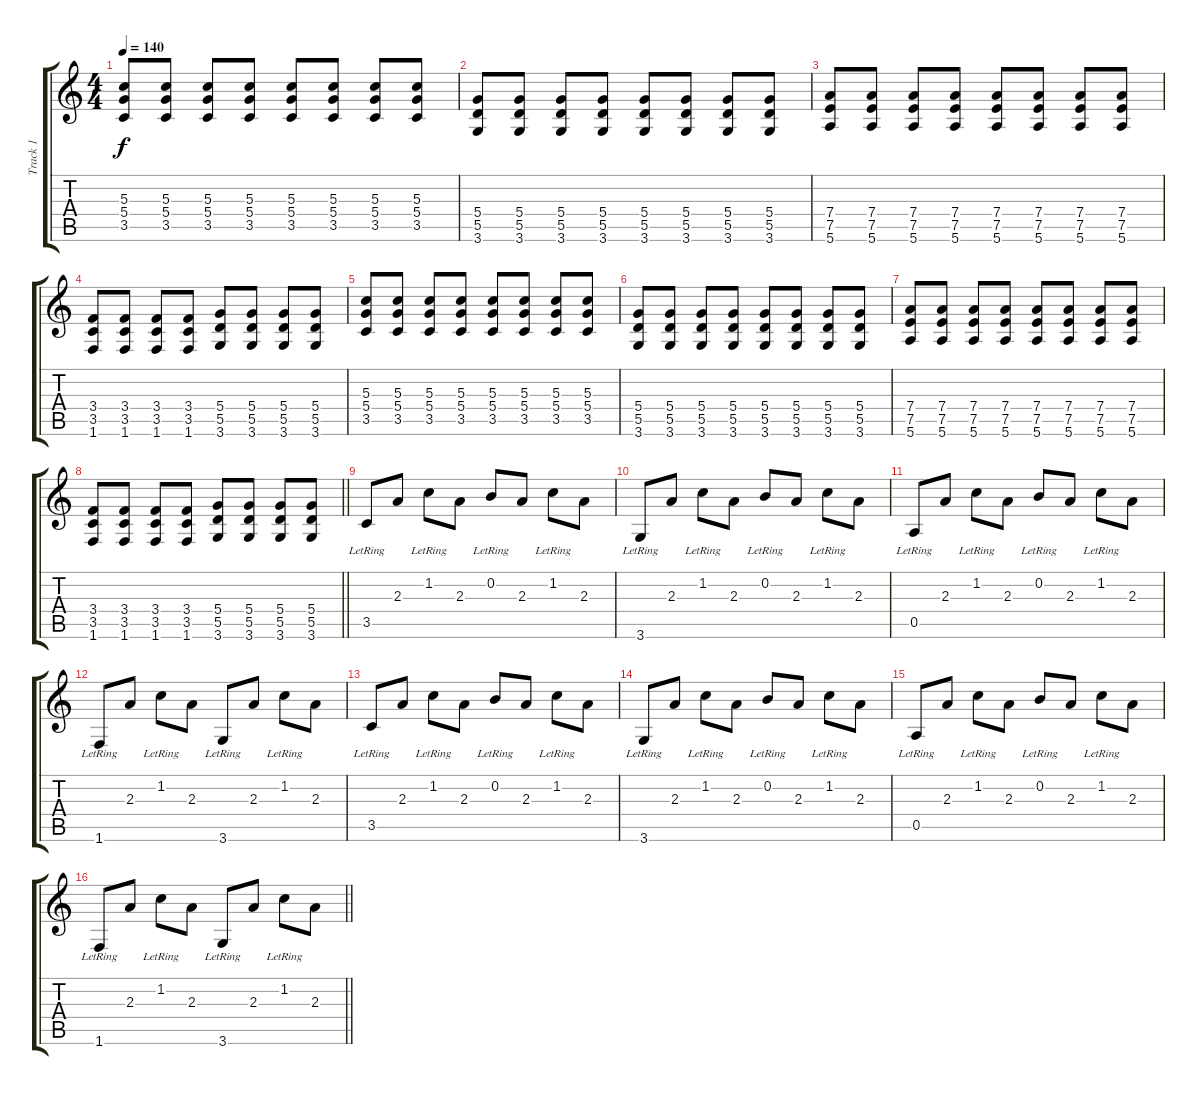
\track ("Track 1" "Track 1") {instrument electricguitarjazz}
\staff {score tabs}
\tuning (E4 B3 G3 D3 A2 E2) {hide}
\ts (4 4)
\tempo 140
\clef g2
\ks c
(5.3 5.4 3.5).8{dy f} (5.3 5.4 3.5).8 (5.3 5.4 3.5).8 (5.3 5.4 3.5).8 (5.3 5.4 3.5).8 (5.3 5.4 3.5).8 (5.3 5.4 3.5).8 (5.3 5.4 3.5).8 |
(5.4 5.5 3.6).8 (5.4 5.5 3.6).8 (5.4 5.5 3.6).8 (5.4 5.5 3.6).8 (5.4 5.5 3.6).8 (5.4 5.5 3.6).8 (5.4 5.5 3.6).8 (5.4 5.5 3.6).8 |
(7.4 7.5 5.6).8 (7.4 7.5 5.6).8 (7.4 7.5 5.6).8 (7.4 7.5 5.6).8 (7.4 7.5 5.6).8 (7.4 7.5 5.6).8 (7.4 7.5 5.6).8 (7.4 7.5 5.6).8 |
(3.4 3.5 1.6).8 (3.4 3.5 1.6).8 (3.4 3.5 1.6).8 (3.4 3.5 1.6).8 (5.4 5.5 3.6).8 (5.4 5.5 3.6).8 (5.4 5.5 3.6).8 (5.4 5.5 3.6).8 |
(5.3 5.4 3.5).8 (5.3 5.4 3.5).8 (5.3 5.4 3.5).8 (5.3 5.4 3.5).8 (5.3 5.4 3.5).8 (5.3 5.4 3.5).8 (5.3 5.4 3.5).8 (5.3 5.4 3.5).8 |
(5.4 5.5 3.6).8 (5.4 5.5 3.6).8 (5.4 5.5 3.6).8 (5.4 5.5 3.6).8 (5.4 5.5 3.6).8 (5.4 5.5 3.6).8 (5.4 5.5 3.6).8 (5.4 5.5 3.6).8 |
(7.4 7.5 5.6).8 (7.4 7.5 5.6).8 (7.4 7.5 5.6).8 (7.4 7.5 5.6).8 (7.4 7.5 5.6).8 (7.4 7.5 5.6).8 (7.4 7.5 5.6).8 (7.4 7.5 5.6).8 |
\barLineRight lightlight
(3.4 3.5 1.6).8 (3.4 3.5 1.6).8 (3.4 3.5 1.6).8 (3.4 3.5 1.6).8 (5.4 5.5 3.6).8 (5.4 5.5 3.6).8 (5.4 5.5 3.6).8 (5.4 5.5 3.6).8 |
3.5{lr}.8{instrument electricguitarjazz} 2.3.8 1.2{lr}.8 2.3.8 0.2{lr}.8 2.3.8 1.2{lr}.8 2.3.8 |
3.6{lr}.8 2.3.8 1.2{lr}.8 2.3.8 0.2{lr}.8 2.3.8 1.2{lr}.8 2.3.8 |
0.5{lr}.8 2.3.8 1.2{lr}.8 2.3.8 0.2{lr}.8 2.3.8 1.2{lr}.8 2.3.8 |
1.6{lr}.8 2.3.8 1.2{lr}.8 2.3.8 3.6{lr}.8 2.3.8 1.2{lr}.8 2.3.8 |
3.5{lr}.8 2.3.8 1.2{lr}.8 2.3.8 0.2{lr}.8 2.3.8 1.2{lr}.8 2.3.8 |
3.6{lr}.8 2.3.8 1.2{lr}.8 2.3.8 0.2{lr}.8 2.3.8 1.2{lr}.8 2.3.8 |
0.5{lr}.8 2.3.8 1.2{lr}.8 2.3.8 0.2{lr}.8 2.3.8 1.2{lr}.8 2.3.8 |
\barLineRight lightlight
1.6{lr}.8 2.3.8 1.2{lr}.8 2.3.8 3.6{lr}.8 2.3.8 1.2{lr}.8 2.3.8
